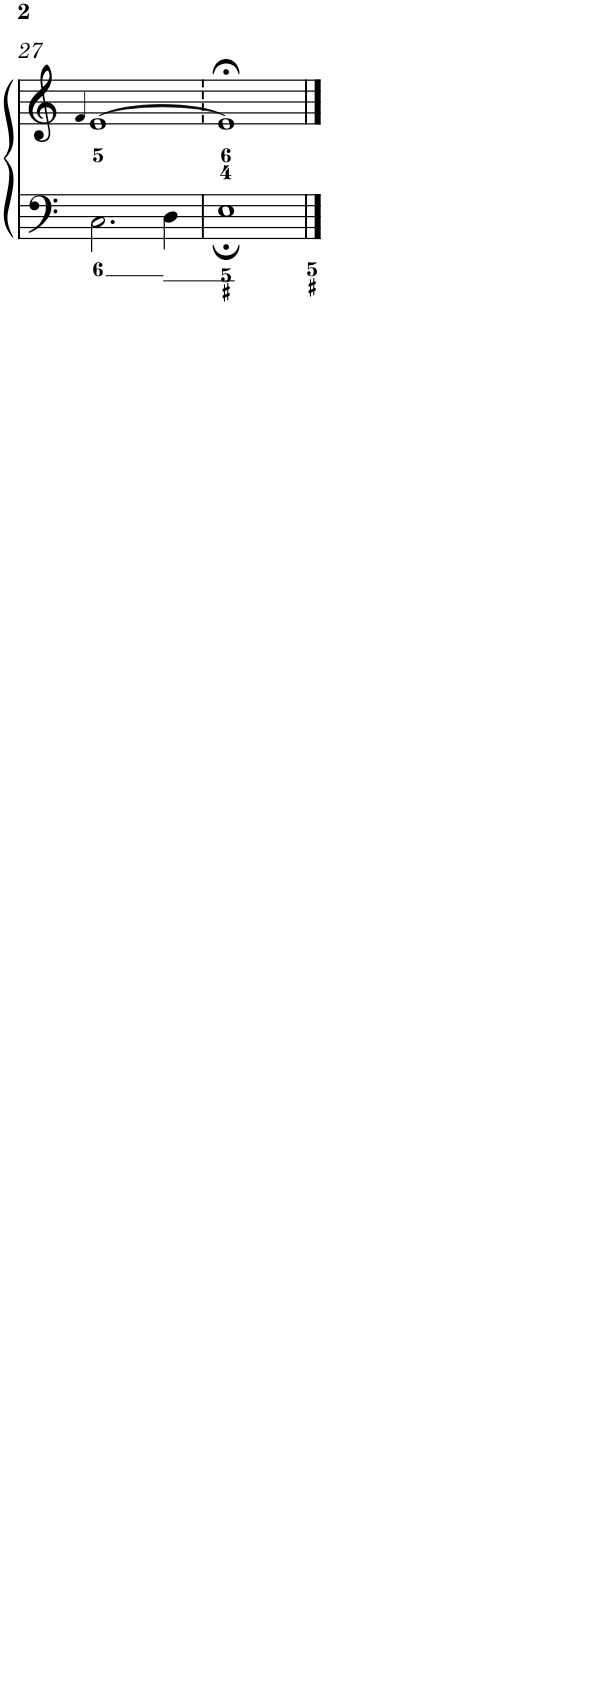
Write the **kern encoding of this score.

**kern	**kern
*part1	*part1
*staff2	*staff1
*I"Piano	*
*I'Pno.	*
!!LO:PB:g=z
*clefF4	*clefG2
*k[]	*k[]
*M4/4	*M4/4
*met(c)	*met(c)
=27	=27
.	4qf/
2.C\	[>1e
4D\	.
=28	=28
1E;	1e;<]
==	==
*-	*-
